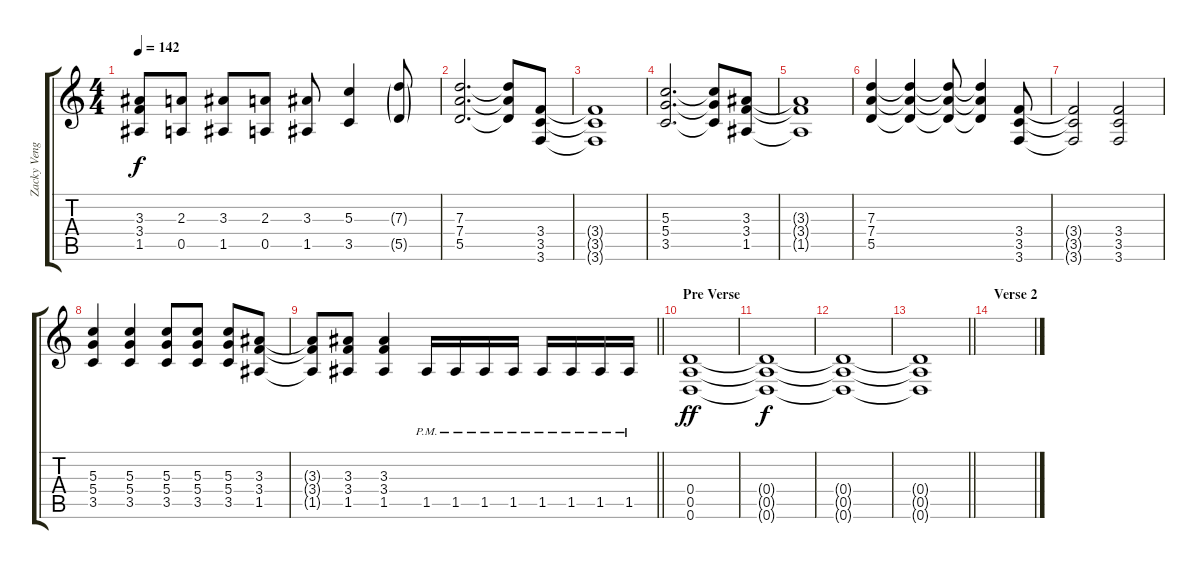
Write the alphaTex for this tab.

\track ("Zacky Vengeance Rhythm" "Zacky Veng") {instrument distortionguitar}
\staff {score tabs}
\tuning (E4 B3 G3 D3 A2 D2) {hide}
\ts (4 4)
\tempo 142
\clef g2
\ks c
(3.3{t} 3.4{t} 1.5{t}).8{dy f} (2.3 0.5).8 (3.3 1.5).8 (2.3 0.5).8 (3.3 1.5).8 (5.3 3.5).4 (7.3{g} 5.5{g}).8 |
(7.3 7.4 5.5).2{d} (7.3{t} 7.4{t} 5.5{t}).8 (3.4 3.5 3.6).8 |
(3.4{t} 3.5{t} 3.6{t}).1 |
(5.3 5.4 3.5).2{d} (5.3{t} 5.4{t} 3.5{t}).8 (3.3 3.4 1.5).8 |
(3.3{t} 3.4{t} 1.5{t}).1 |
(7.3 7.4 5.5).4 (7.3{t} 7.4{t} 5.5{t}).4 (7.3{t} 7.4{t} 5.5{t}).8 (7.3{t} 7.4{t} 5.5{t}).4 (3.4 3.5 3.6).8 |
(3.4{t} 3.5{t} 3.6{t}).2 (3.4 3.5 3.6).2 |
(5.3 5.4 3.5).4 (5.3 5.4 3.5).4 (5.3 5.4 3.5).8 (5.3 5.4 3.5).8 (5.3 5.4 3.5).8 (3.3 3.4 1.5).8 |
\barLineRight lightlight
(3.3{t} 3.4{t} 1.5{t}).8 (3.3 3.4 1.5).8 (3.3 3.4 1.5).4 1.5{pm}.16 1.5{pm}.16 1.5{pm}.16 1.5{pm}.16 1.5{pm}.16 1.5{pm}.16 1.5{pm}.16 1.5{pm}.16 |
\section ("" "Pre Verse")
(0.4 0.5 0.6).1{dy ff} |
(0.4{t} 0.5{t} 0.6{t}).1{dy f} |
(0.4{t} 0.5{t} 0.6{t}).1{volume 11} |
\barLineRight lightlight
(0.4{t} 0.5{t} 0.6{t}).1 |
\section ("" "Verse 2")
